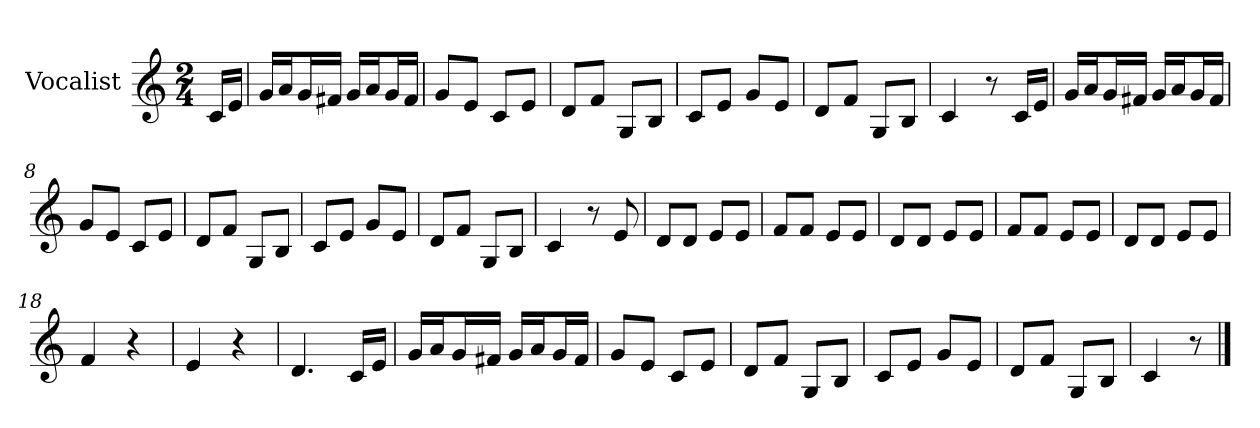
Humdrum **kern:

**kern
*part1
*staff1
*I"Vocalist
*k[]
*C:
*M2/4
=
16cLL
16eJJ
=1
16gLL
16aJ
16gL
16f#XJJ
16gLL
16aJ
16gL
16f#JJ
=2
8gL
8eJ
8cL
8eJ
=3
8dL
8fJ
8GL
8BJ
=4
8cL
8eJ
8gL
8eJ
=5
8dL
8fJ
8GL
8BJ
=6
4c
8r
16cLL
16eJJ
=7
16gLL
16aJ
16gL
16f#XJJ
16gLL
16aJ
16gL
16f#JJ
=8
8gL
8eJ
8cL
8eJ
=9
8dL
8fJ
8GL
8BJ
=10
8cL
8eJ
8gL
8eJ
=11
8dL
8fJ
8GL
8BJ
=12
4c
8r
8e
=13
8dL
8dJ
8eL
8eJ
=14
8fL
8fJ
8eL
8eJ
=15
8dL
8dJ
8eL
8eJ
=16
8fL
8fJ
8eL
8eJ
=17
8dL
8dJ
8eL
8eJ
=18
4f
4r
=19
4e
4r
=20
4.d
16cLL
16eJJ
=21
16gLL
16aJ
16gL
16f#XJJ
16gLL
16aJ
16gL
16f#JJ
=22
8gL
8eJ
8cL
8eJ
=23
8dL
8fJ
8GL
8BJ
=24
8cL
8eJ
8gL
8eJ
=25
8dL
8fJ
8GL
8BJ
=26
4c
8r
==
*-
